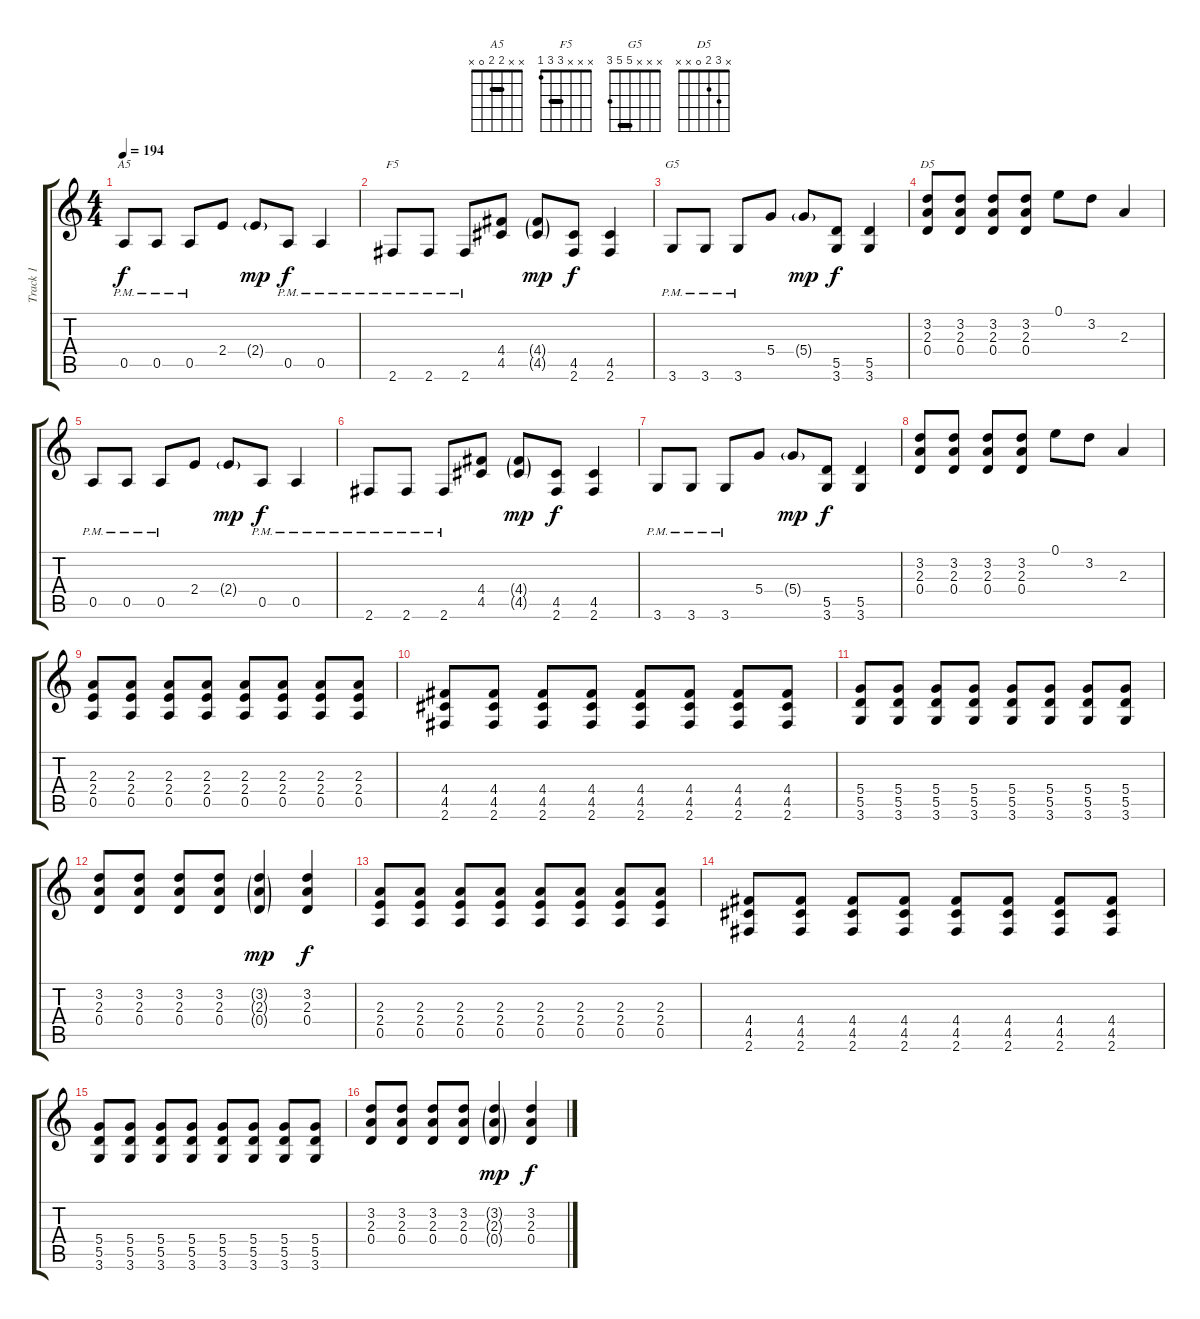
\track ("Track 1" "Track 1") {instrument acousticguitarnylon}
\staff {score tabs}
\tuning (E4 B3 G3 D3 A2 E2) {hide}
\chord ("A5" x x 2 2 0 x) {barre 2}
\chord ("F5" x x x 3 3 1) {barre 3}
\chord ("G5" x x x 5 5 3) {barre 5}
\chord ("D5" x 3 2 0 x x)
\ts (4 4)
\tempo 194
\clef g2
\ks c
0.5{pm}.8{ch "A5" dy f instrument acousticguitarnylon} 0.5{pm}.8 0.5{pm}.8 2.4.8 2.4{g}.8{dy mp} 0.5{pm}.8{dy f} 0.5{pm}.4 |
2.6{pm}.8{ch "F5"} 2.6{pm}.8 2.6{pm}.8 (4.4 4.5).8 (4.4{g} 4.5{g}).8{dy mp} (4.5 2.6).8{dy f} (4.5 2.6).4 |
3.6{pm}.8{ch "G5"} 3.6{pm}.8 3.6{pm}.8 5.4.8 5.4{g}.8{dy mp} (5.5 3.6).8{dy f} (5.5 3.6).4 |
(3.2 2.3 0.4).8{ch "D5"} (3.2 2.3 0.4).8 (3.2 2.3 0.4).8 (3.2 2.3 0.4).8 0.1.8 3.2.8 2.3.4 |
0.5{pm}.8 0.5{pm}.8 0.5{pm}.8 2.4.8 2.4{g}.8{dy mp} 0.5{pm}.8{dy f} 0.5{pm}.4 |
2.6{pm}.8 2.6{pm}.8 2.6{pm}.8 (4.4 4.5).8 (4.4{g} 4.5{g}).8{dy mp} (4.5 2.6).8{dy f} (4.5 2.6).4 |
3.6{pm}.8 3.6{pm}.8 3.6{pm}.8 5.4.8 5.4{g}.8{dy mp} (5.5 3.6).8{dy f} (5.5 3.6).4 |
(3.2 2.3 0.4).8 (3.2 2.3 0.4).8 (3.2 2.3 0.4).8 (3.2 2.3 0.4).8 0.1.8 3.2.8 2.3.4 |
(2.3 2.4 0.5).8 (2.3 2.4 0.5).8 (2.3 2.4 0.5).8 (2.3 2.4 0.5).8 (2.3 2.4 0.5).8 (2.3 2.4 0.5).8 (2.3 2.4 0.5).8 (2.3 2.4 0.5).8 |
(4.4 4.5 2.6).8 (4.4 4.5 2.6).8 (4.4 4.5 2.6).8 (4.4 4.5 2.6).8 (4.4 4.5 2.6).8 (4.4 4.5 2.6).8 (4.4 4.5 2.6).8 (4.4 4.5 2.6).8 |
(5.4 5.5 3.6).8 (5.4 5.5 3.6).8 (5.4 5.5 3.6).8 (5.4 5.5 3.6).8 (5.4 5.5 3.6).8 (5.4 5.5 3.6).8 (5.4 5.5 3.6).8 (5.4 5.5 3.6).8 |
(3.2 2.3 0.4).8 (3.2 2.3 0.4).8 (3.2 2.3 0.4).8 (3.2 2.3 0.4).8 (3.2{g} 2.3{g} 0.4{g}).4{dy mp} (3.2 2.3 0.4).4{dy f} |
(2.3 2.4 0.5).8 (2.3 2.4 0.5).8 (2.3 2.4 0.5).8 (2.3 2.4 0.5).8 (2.3 2.4 0.5).8 (2.3 2.4 0.5).8 (2.3 2.4 0.5).8 (2.3 2.4 0.5).8 |
(4.4 4.5 2.6).8 (4.4 4.5 2.6).8 (4.4 4.5 2.6).8 (4.4 4.5 2.6).8 (4.4 4.5 2.6).8 (4.4 4.5 2.6).8 (4.4 4.5 2.6).8 (4.4 4.5 2.6).8 |
(5.4 5.5 3.6).8 (5.4 5.5 3.6).8 (5.4 5.5 3.6).8 (5.4 5.5 3.6).8 (5.4 5.5 3.6).8 (5.4 5.5 3.6).8 (5.4 5.5 3.6).8 (5.4 5.5 3.6).8 |
(3.2 2.3 0.4).8 (3.2 2.3 0.4).8 (3.2 2.3 0.4).8 (3.2 2.3 0.4).8 (3.2{g} 2.3{g} 0.4{g}).4{dy mp} (3.2 2.3 0.4).4{dy f}
